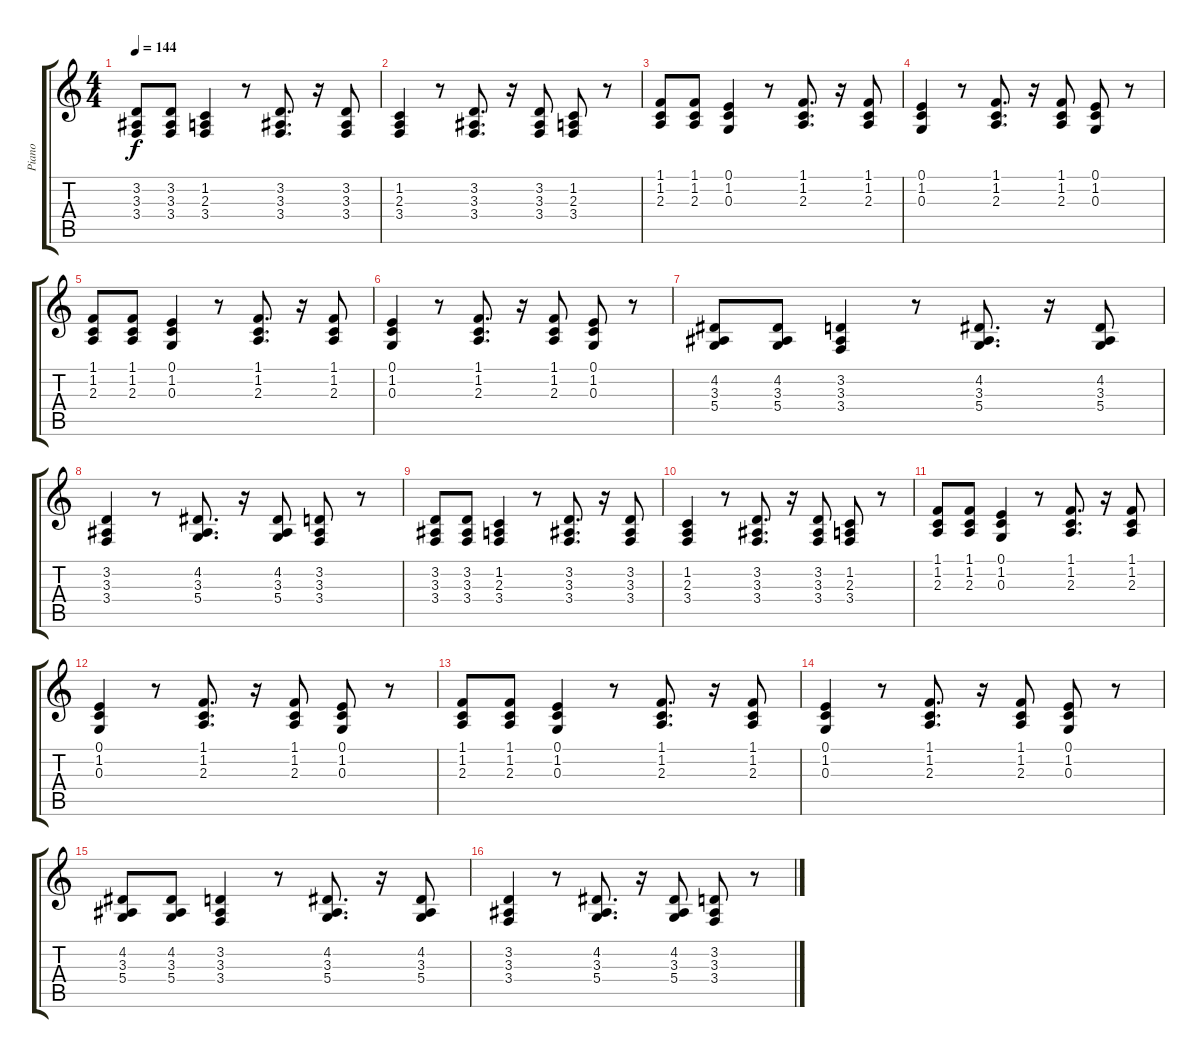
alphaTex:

\track ("Piano" "Piano") {instrument brightacousticpiano}
\staff {score tabs}
\tuning (E4 B3 G3 D3 A2 E2) {hide}
\ts (4 4)
\tempo 144
\clef g2
\ks c
(3.2 3.3 3.4).8{dy f} (3.2 3.3 3.4).8 (1.2 2.3 3.4).4 r.8 (3.2 3.3 3.4).8{d} r.16 (3.2 3.3 3.4).8 |
(1.2 2.3 3.4).4 r.8 (3.2 3.3 3.4).8{d} r.16 (3.2 3.3 3.4).8 (1.2 2.3 3.4).8 r.8 |
(1.1 1.2 2.3).8 (1.1 1.2 2.3).8 (0.1 1.2 0.3).4 r.8 (1.1 1.2 2.3).8{d} r.16 (1.1 1.2 2.3).8 |
(0.1 1.2 0.3).4 r.8 (1.1 1.2 2.3).8{d} r.16 (1.1 1.2 2.3).8 (0.1 1.2 0.3).8 r.8 |
(1.1 1.2 2.3).8 (1.1 1.2 2.3).8 (0.1 1.2 0.3).4 r.8 (1.1 1.2 2.3).8{d} r.16 (1.1 1.2 2.3).8 |
(0.1 1.2 0.3).4 r.8 (1.1 1.2 2.3).8{d} r.16 (1.1 1.2 2.3).8 (0.1 1.2 0.3).8 r.8 |
(4.2 3.3 5.4).8 (4.2 3.3 5.4).8 (3.2 3.3 3.4).4 r.8 (4.2 3.3 5.4).8{d} r.16 (4.2 3.3 5.4).8 |
(3.2 3.3 3.4).4 r.8 (4.2 3.3 5.4).8{d} r.16 (4.2 3.3 5.4).8 (3.2 3.3 3.4).8 r.8 |
(3.2 3.3 3.4).8 (3.2 3.3 3.4).8 (1.2 2.3 3.4).4 r.8 (3.2 3.3 3.4).8{d} r.16 (3.2 3.3 3.4).8 |
(1.2 2.3 3.4).4 r.8 (3.2 3.3 3.4).8{d} r.16 (3.2 3.3 3.4).8 (1.2 2.3 3.4).8 r.8 |
(1.1 1.2 2.3).8 (1.1 1.2 2.3).8 (0.1 1.2 0.3).4 r.8 (1.1 1.2 2.3).8{d} r.16 (1.1 1.2 2.3).8 |
(0.1 1.2 0.3).4 r.8 (1.1 1.2 2.3).8{d} r.16 (1.1 1.2 2.3).8 (0.1 1.2 0.3).8 r.8 |
(1.1 1.2 2.3).8 (1.1 1.2 2.3).8 (0.1 1.2 0.3).4 r.8 (1.1 1.2 2.3).8{d} r.16 (1.1 1.2 2.3).8 |
(0.1 1.2 0.3).4 r.8 (1.1 1.2 2.3).8{d} r.16 (1.1 1.2 2.3).8 (0.1 1.2 0.3).8 r.8 |
(4.2 3.3 5.4).8 (4.2 3.3 5.4).8 (3.2 3.3 3.4).4 r.8 (4.2 3.3 5.4).8{d} r.16 (4.2 3.3 5.4).8 |
(3.2 3.3 3.4).4 r.8 (4.2 3.3 5.4).8{d} r.16 (4.2 3.3 5.4).8 (3.2 3.3 3.4).8 r.8
